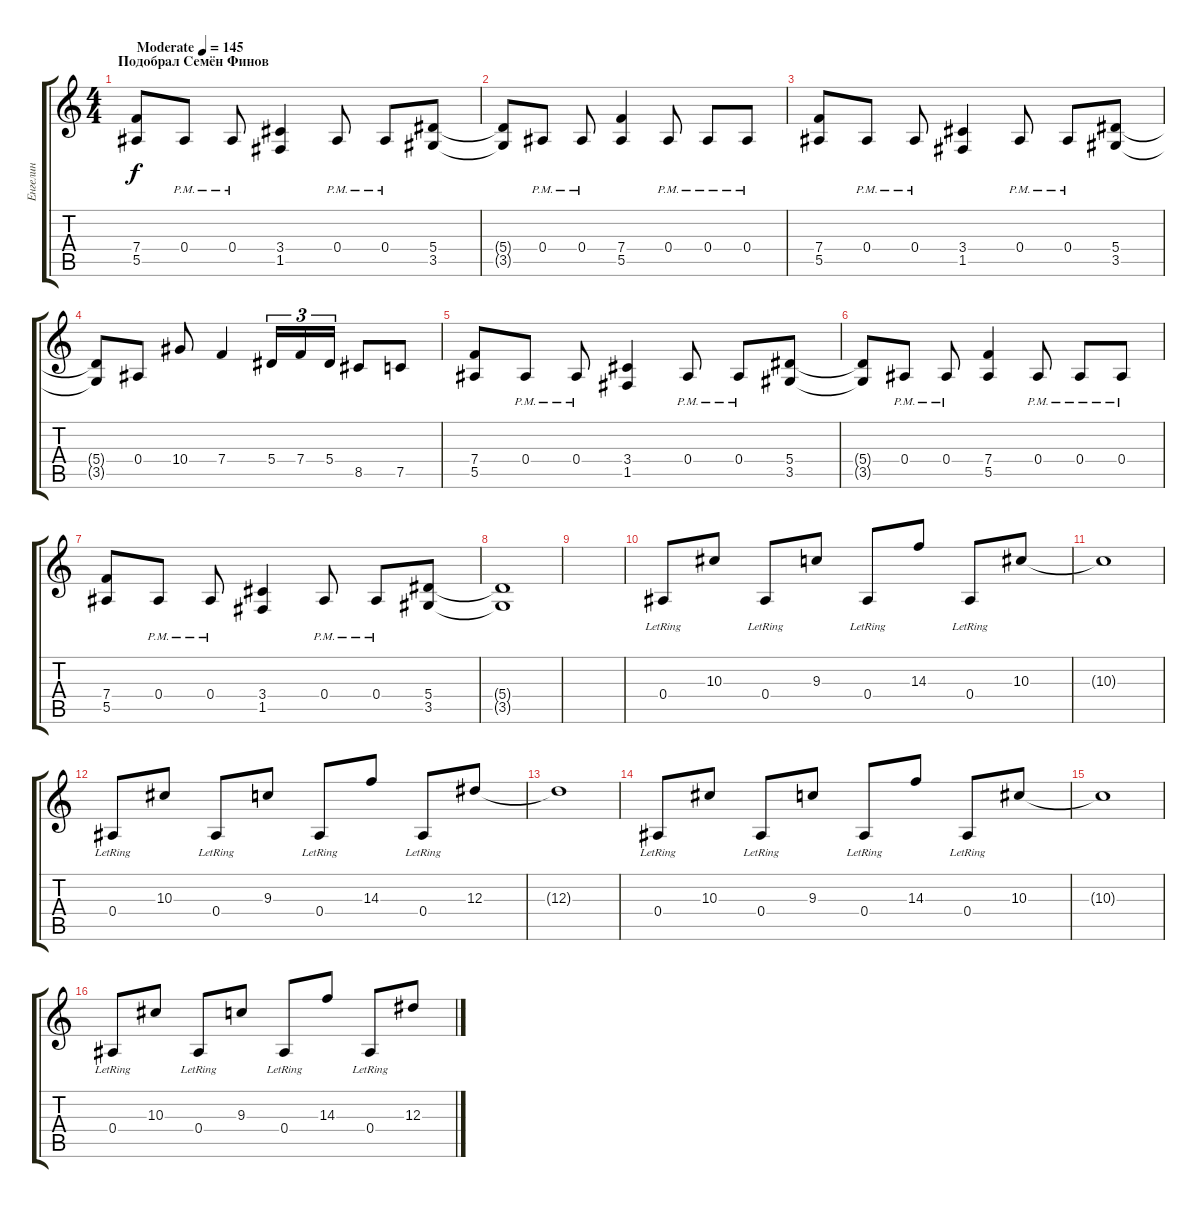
\track ("Енгелин" "Енгелин") {instrument acousticguitarsteel}
\staff {score tabs}
\tuning (C4 G3 Eb3 Bb2 F2 C2) {hide}
\ts (4 4)
\section ("" "Подобрал Семён Финов")
\tempo (145 "Moderate")
\clef g2
\ks c
(7.4 5.5).8{dy f instrument acousticguitarsteel} 0.4{pm}.8 0.4{pm}.8 (3.4 1.5).4 0.4{pm}.8 0.4{pm}.8 (5.4 3.5).8 |
(5.4{t} 3.5{t}).8 0.4{pm}.8 0.4{pm}.8 (7.4 5.5).4 0.4{pm}.8 0.4{pm}.8 0.4{pm}.8 |
(7.4 5.5).8 0.4{pm}.8 0.4{pm}.8 (3.4 1.5).4 0.4{pm}.8 0.4{pm}.8 (5.4 3.5).8 |
(5.4{t} 3.5{t}).8 0.4.8 10.4.8 7.4.4 5.4.16{tu (3 2)} 7.4.16{tu (3 2)} 5.4.16{tu (3 2)} 8.5.8 7.5.8 |
(7.4 5.5).8 0.4{pm}.8 0.4{pm}.8 (3.4 1.5).4 0.4{pm}.8 0.4{pm}.8 (5.4 3.5).8 |
(5.4{t} 3.5{t}).8 0.4{pm}.8 0.4{pm}.8 (7.4 5.5).4 0.4{pm}.8 0.4{pm}.8 0.4{pm}.8 |
(7.4 5.5).8 0.4{pm}.8 0.4{pm}.8 (3.4 1.5).4 0.4{pm}.8 0.4{pm}.8 (5.4 3.5).8 |
(5.4{t} 3.5{t}).1 |
|
0.4{lr}.8 10.3.8 0.4{lr}.8 9.3.8 0.4{lr}.8 14.3.8 0.4{lr}.8 10.3.8 |
10.3{t}.1 |
0.4{lr}.8 10.3.8 0.4{lr}.8 9.3.8 0.4{lr}.8 14.3.8 0.4{lr}.8 12.3.8 |
12.3{t}.1 |
0.4{lr}.8 10.3.8 0.4{lr}.8 9.3.8 0.4{lr}.8 14.3.8 0.4{lr}.8 10.3.8 |
10.3{t}.1 |
0.4{lr}.8 10.3.8 0.4{lr}.8 9.3.8 0.4{lr}.8 14.3.8 0.4{lr}.8 12.3.8
